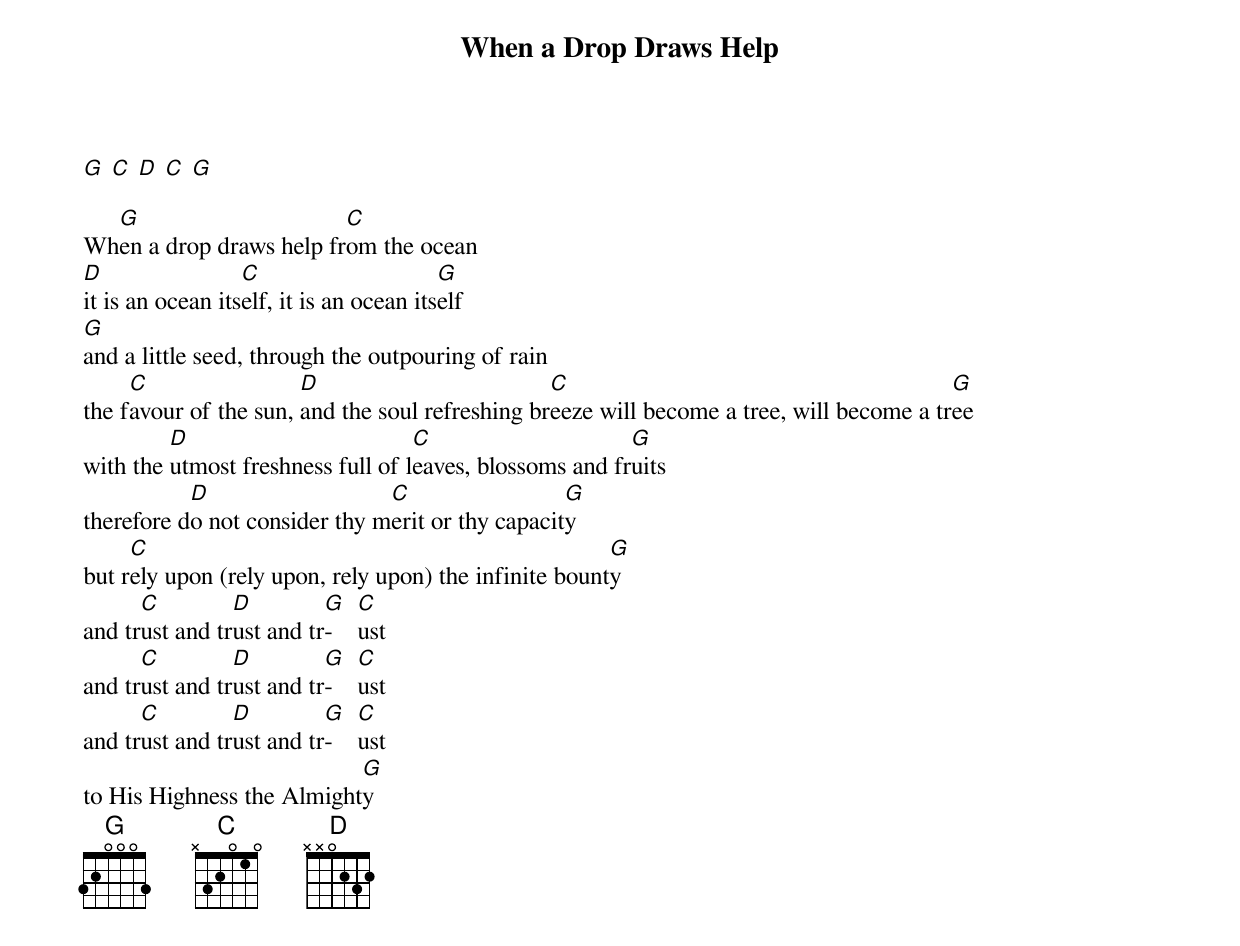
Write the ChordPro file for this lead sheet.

{title: When a Drop Draws Help}
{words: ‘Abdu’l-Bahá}
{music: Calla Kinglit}
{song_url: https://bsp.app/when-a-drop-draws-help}

[G] [C] [D] [C] [G]

Wh[G]en a drop draws help fr[C]om the ocean
[D]it is an ocean its[C]elf, it is an ocean its[G]elf
[G]and a little seed, through the outpouring of rain
the f[C]avour of the sun, [D]and the soul refreshing br[C]eeze will become a tree, will become a tr[G]ee
with the [D]utmost freshness full of l[C]eaves, blossoms and fr[G]uits
therefore d[D]o not consider thy m[C]erit or thy capacit[G]y
but r[C]ely upon (rely upon, rely upon) the infinite bount[G]y
and tr[C]ust and tr[D]ust and tr[G]-    [C]ust
and tr[C]ust and tr[D]ust and tr[G]-    [C]ust
and tr[C]ust and tr[D]ust and tr[G]-    [C]ust
to His Highness the Almight[G]y
